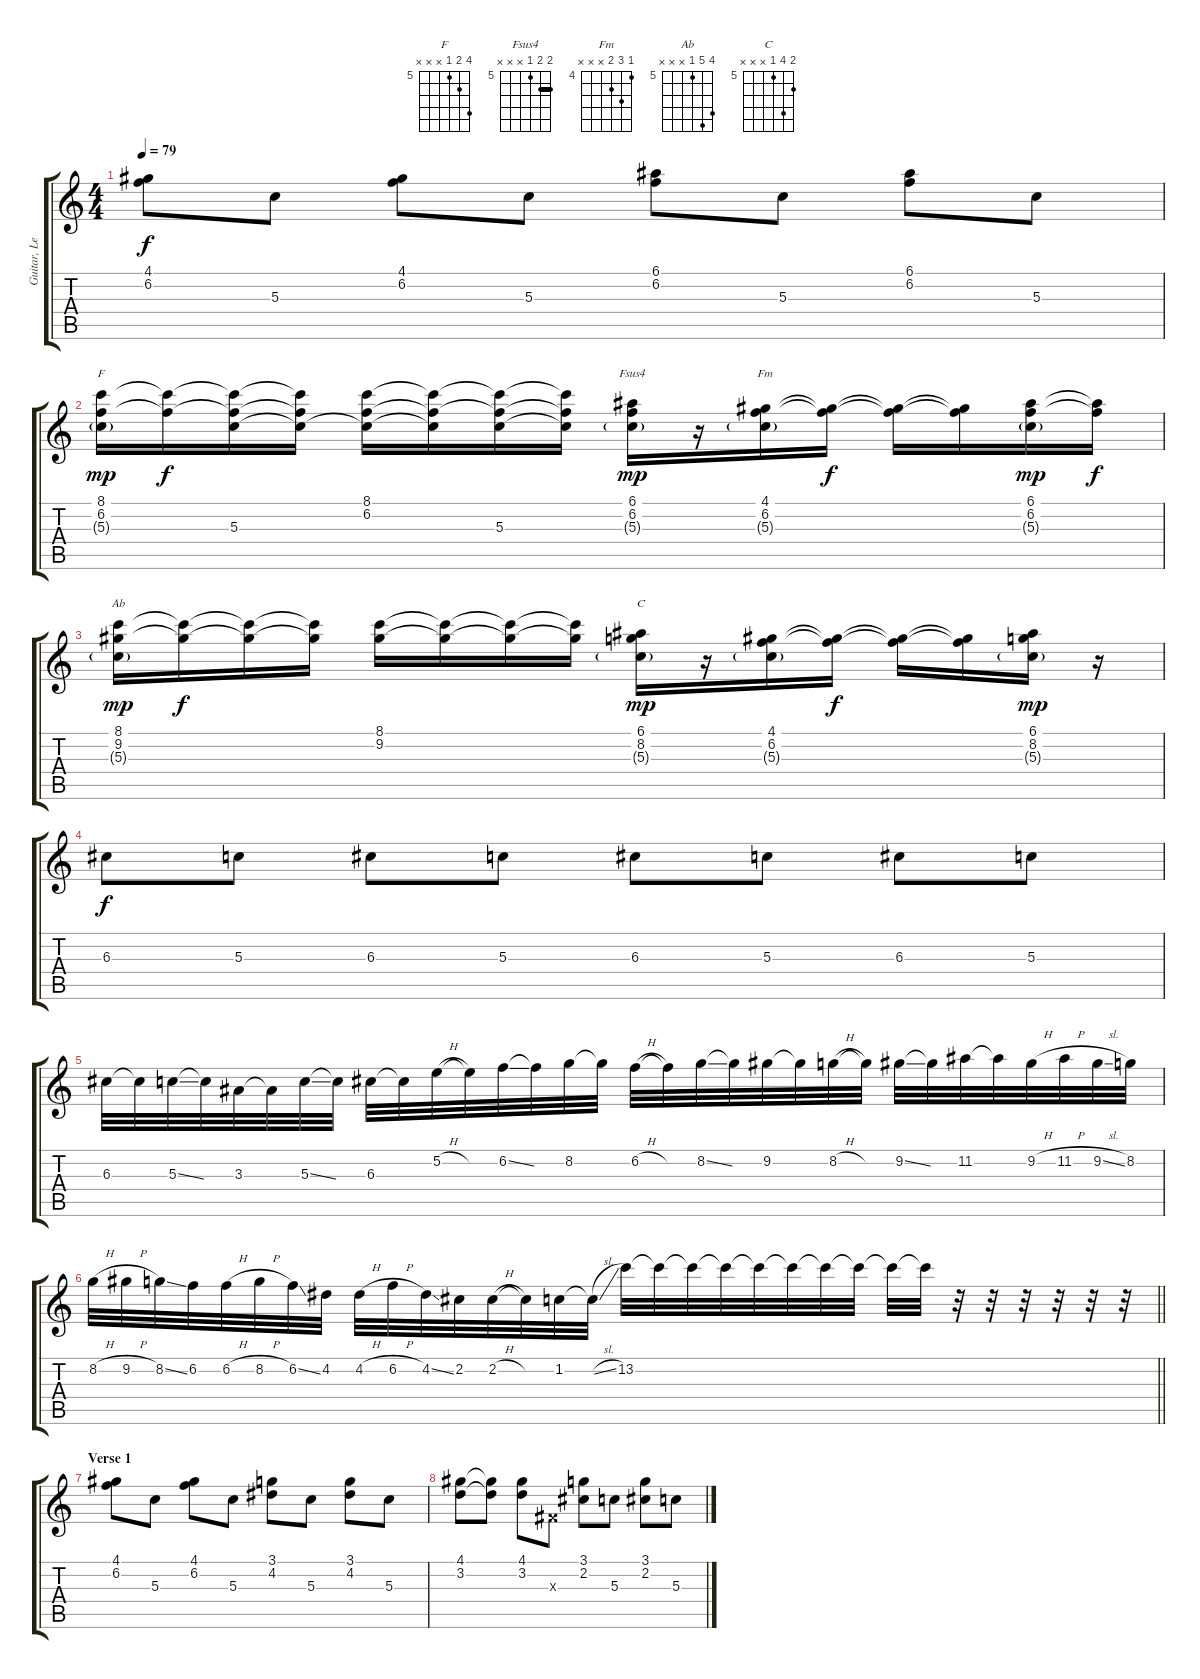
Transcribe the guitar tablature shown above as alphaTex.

\track ("Guitar, Lead" "Guitar, Le") {instrument electricguitarjazz}
\staff {score tabs}
\tuning (E4 B3 G3 D3 A2 E2) {hide}
\chord ("F" 8 6 5 x x x) {firstfret 5}
\chord ("Fsus4" 6 6 5 x x x) {firstfret 5 barre 6}
\chord ("Fm" 4 6 5 x x x) {firstfret 4}
\chord ("Ab" 8 9 5 x x x) {firstfret 5}
\chord ("C" 6 8 5 x x x) {firstfret 5}
\ts (4 4)
\tempo 79
\clef g2
\ks c
(4.1 6.2).8{dy f} 5.3.8 (4.1 6.2).8 5.3.8 (6.1 6.2).8 5.3.8 (6.1 6.2).8 5.3.8 |
(8.1 6.2 5.3{g}).16{ch "F" dy mp} (8.1{t} 6.2{t}).16{dy f} (8.1{t} 6.2{t} 5.3).16 (8.1{t} 6.2{t} 5.3{t}).16 (8.1 6.2 5.3{t}).16 (8.1{t} 6.2{t} 5.3{t}).16 (8.1{t} 6.2{t} 5.3).16 (8.1{t} 6.2{t} 5.3{t}).16 (6.1 6.2 5.3{g}).16{ch "Fsus4" dy mp} r.16 (4.1 6.2 5.3{g}).16{ch "Fm"} (4.1{t} 6.2{t}).16{dy f} (4.1{t} 6.2{t}).16 (4.1{t} 6.2{t}).16 (6.1 6.2 5.3{g}).16{dy mp} (6.1{t} 6.2{t}).16{dy f} |
(8.1 9.2 5.3{g}).16{ch "Ab" dy mp} (8.1{t} 9.2{t}).16{dy f} (8.1{t} 9.2{t}).16 (8.1{t} 9.2{t}).16 (8.1 9.2).16 (8.1{t} 9.2{t}).16 (8.1{t} 9.2{t}).16 (8.1{t} 9.2{t}).16 (6.1 8.2 5.3{g}).16{ch "C" dy mp} r.16 (4.1 6.2 5.3{g}).16 (4.1{t} 6.2{t}).16{dy f} (4.1{t} 6.2{t}).16 (4.1{t} 6.2{t}).16 (6.1 8.2 5.3{g}).16{dy mp} r.16 |
6.3.8{dy f} 5.3.8 6.3.8 5.3.8 6.3.8 5.3.8 6.3.8 5.3.8 |
6.3.32 6.3{t}.32 5.3{ss}.32 5.3{t}.32 3.3.32 3.3{t}.32 5.3{ss}.32 5.3{t}.32 6.3.32 6.3{t}.32 5.2{h}.32 5.2{t}.32 6.2{ss}.32 6.2{t}.32 8.2.32 8.2{t}.32 6.2{h}.32 6.2{t}.32 8.2{ss}.32 8.2{t}.32 9.2.32 9.2{t}.32 8.2{h}.32 8.2{t}.32 9.2{ss}.32 9.2{t}.32 11.2.32 11.2{t}.32 9.2{h}.32 11.2{h}.32 9.2{sl}.32 8.2.32 |
\barLineRight lightlight
8.2{h}.32 9.2{h}.32 8.2{ss}.32 6.2.32 6.2{h}.32 8.2{h}.32 6.2{ss}.32 4.2.32 4.2{h}.32 6.2{h}.32 4.2{ss}.32 2.2.32 2.2{h}.32 2.2{t}.32 1.2.32 1.2{sl t}.32 13.2.32 13.2{t}.32 13.2{t}.32 13.2{t}.32 13.2{t}.32 13.2{t}.32 13.2{t}.32 13.2{t}.32 13.2{t}.32 13.2{t}.32 r.32 r.32 r.32 r.32 r.32 r.32 |
\section ("" "Verse 1")
(4.1 6.2).8 5.3.8 (4.1 6.2).8 5.3.8 (3.1 4.2).8 5.3.8 (3.1 4.2).8 5.3.8 |
(4.1 3.2).8 (4.1{t} 3.2{t}).8 (4.1 3.2).8 -1.3{x}.8 (3.1 2.2).8 5.3.8 (3.1 2.2).8 5.3.8
